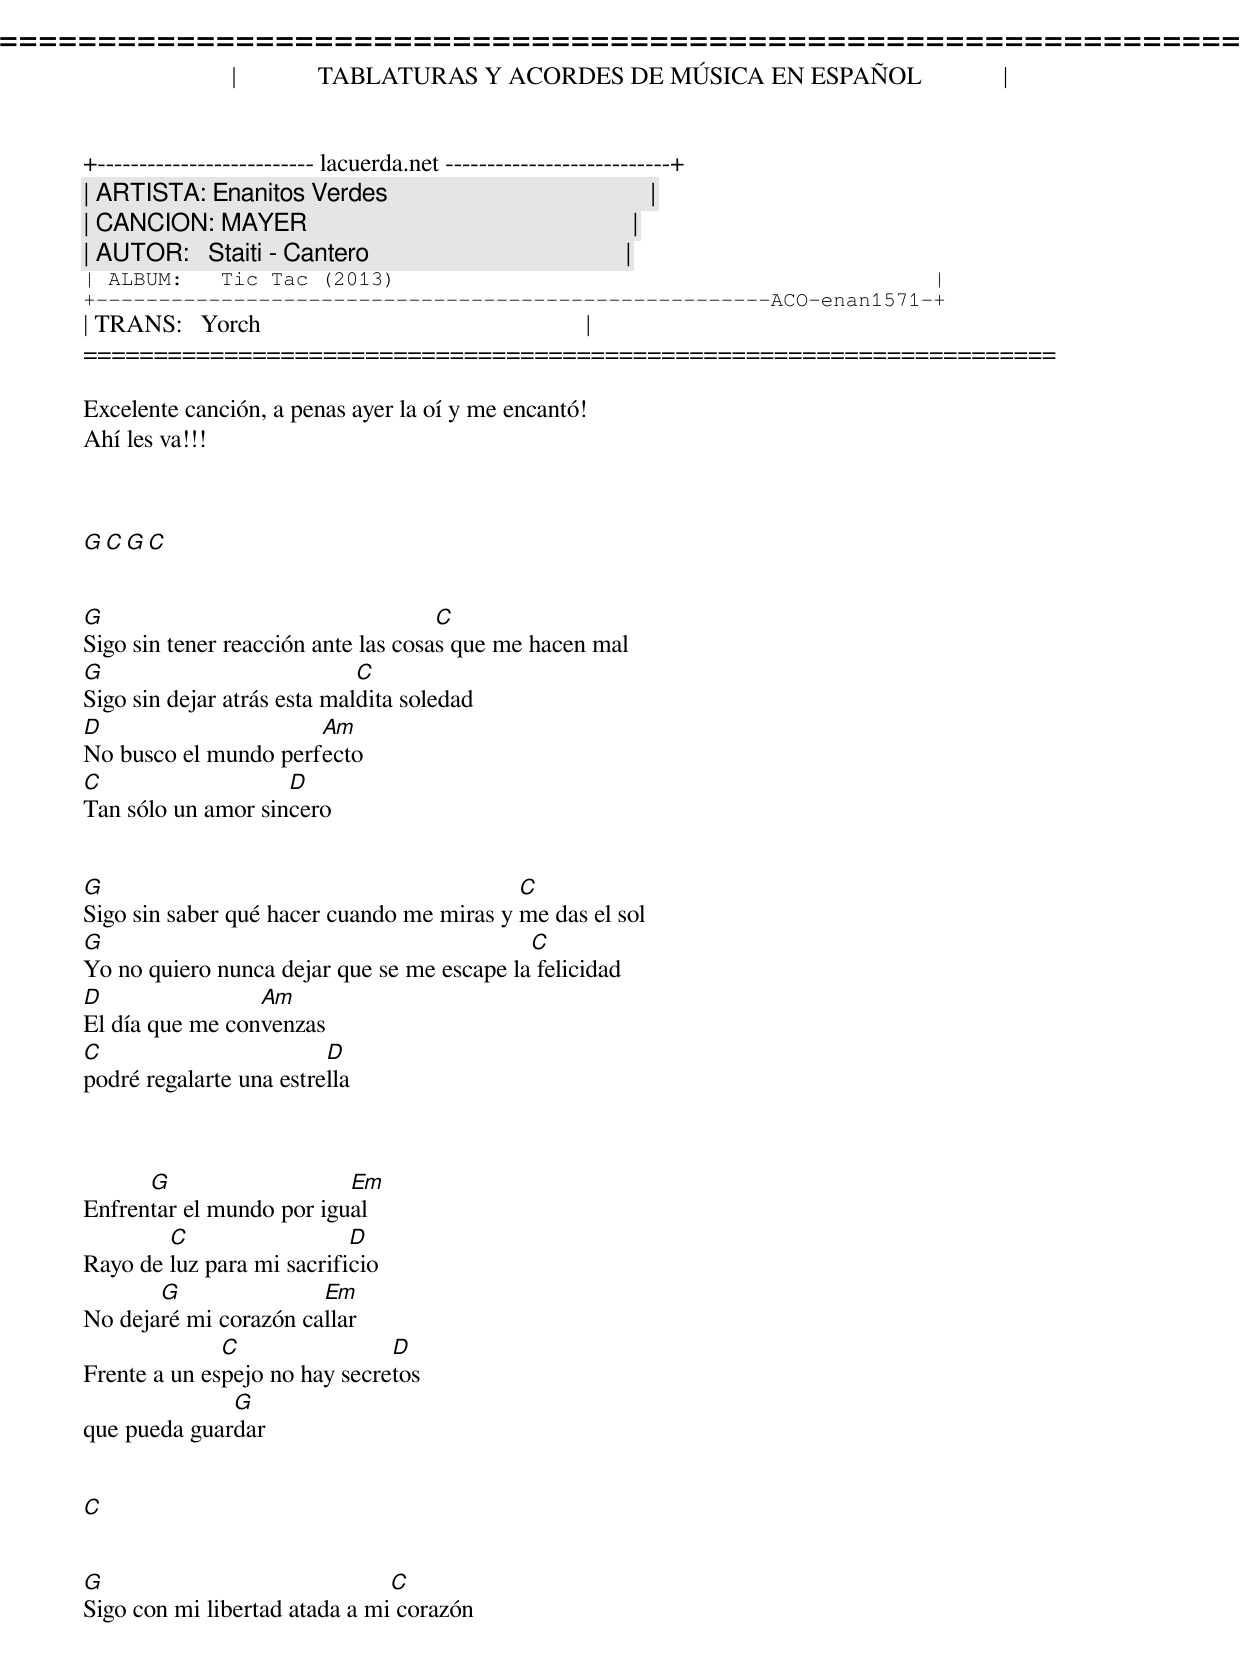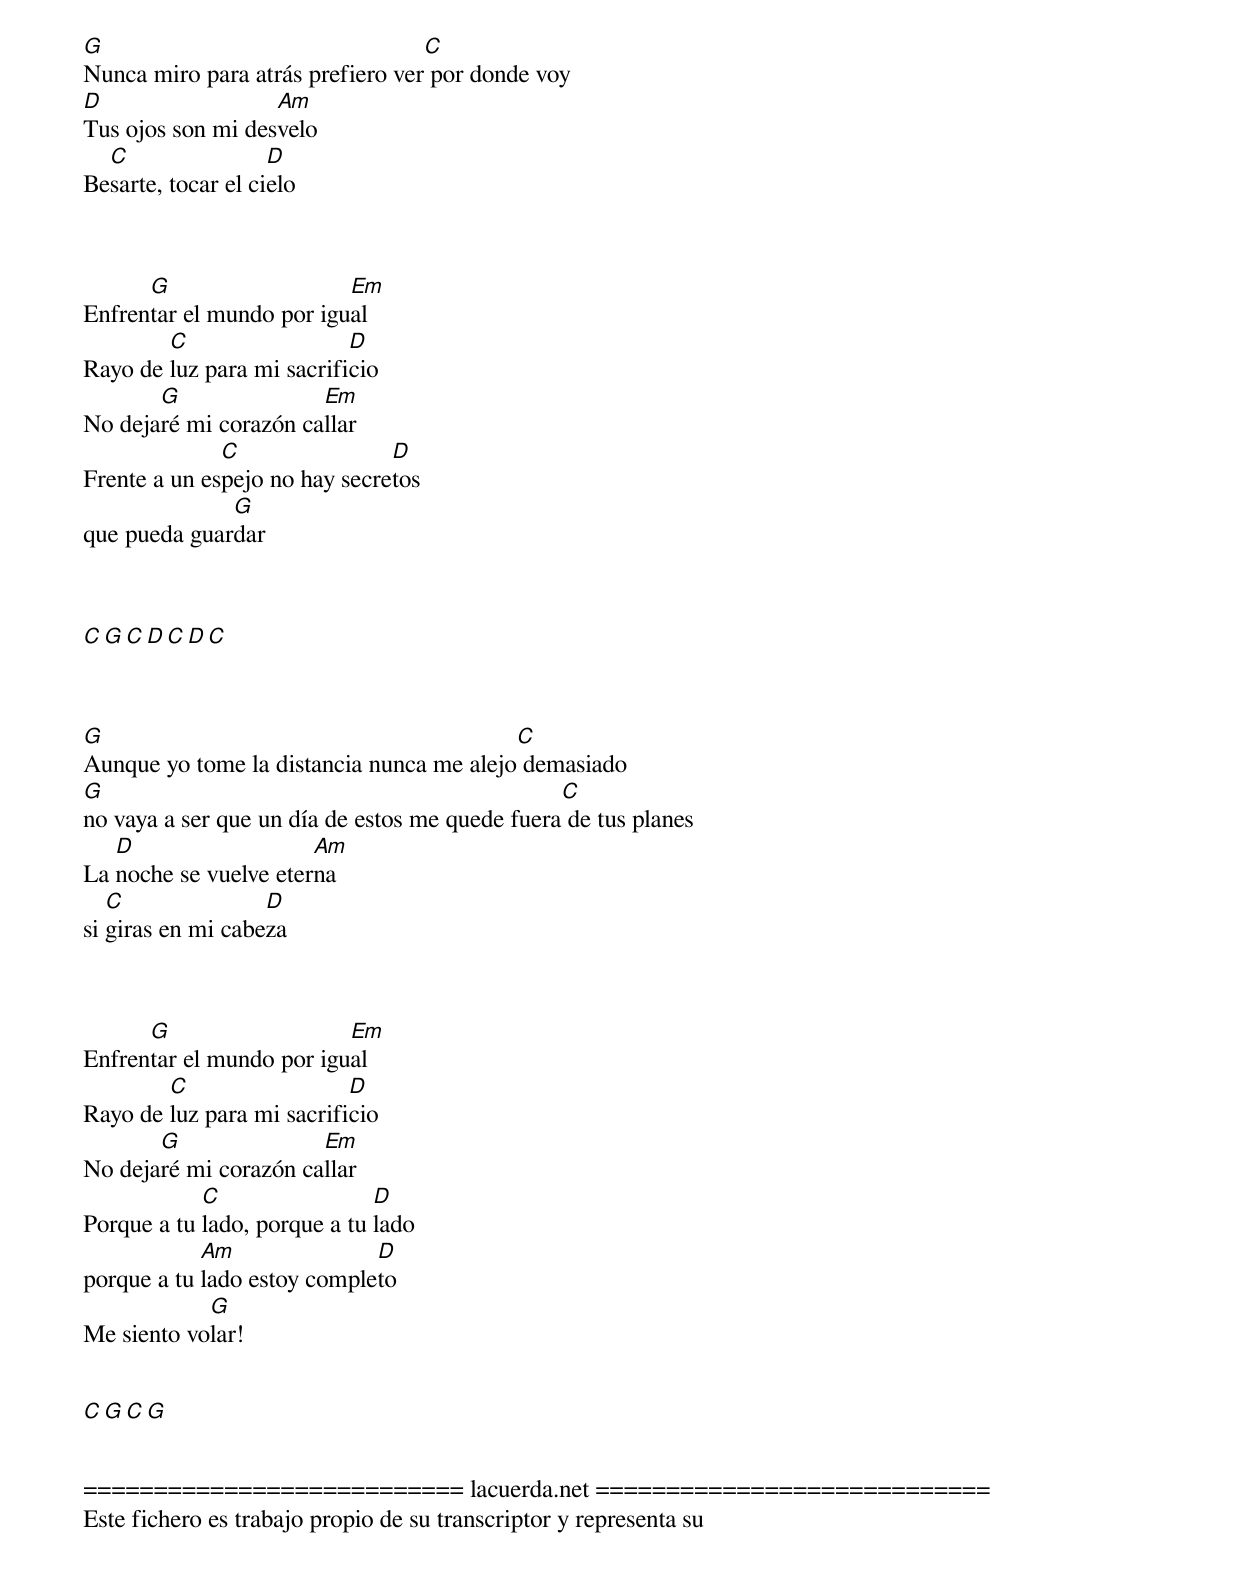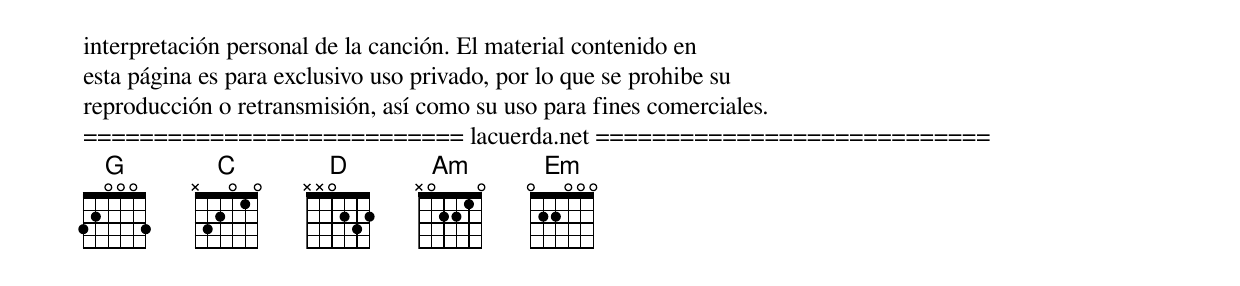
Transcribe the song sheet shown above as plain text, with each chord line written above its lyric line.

=====================================================================
|             TABLATURAS Y ACORDES DE MÚSICA EN ESPAÑOL             |
+-------------------------- lacuerda.net ---------------------------+
| ARTISTA: Enanitos Verdes                                          |
| CANCION: MAYER                                                    |
| AUTOR:   Staiti - Cantero                                         |
| ALBUM:   Tic Tac (2013)                                           |
+------------------------------------------------------ACO-enan1571-+
| TRANS:   Yorch                                                    |
=====================================================================

Excelente canción, a penas ayer la oí y me encantó!
Ahí les va!!!



G C G C


G                                    C
Sigo sin tener reacción ante las cosas que me hacen mal
G                            C
Sigo sin dejar atrás esta maldita soledad
D                     Am
No busco el mundo perfecto
C                   D
Tan sólo un amor sincero


G                                          C
Sigo sin saber qué hacer cuando me miras y me das el sol
G                                           C
Yo no quiero nunca dejar que se me escape la felicidad
D                Am
El día que me convenzas
C                        D
podré regalarte una estrella



      G                   Em
Enfrentar el mundo por igual
        C                  D
Rayo de luz para mi sacrificio
       G               Em
No dejaré mi corazón callar
              C                D
Frente a un espejo no hay secretos
              G
que pueda guardar


C


G                              C
Sigo con mi libertad atada a mi corazón
G                                 C
Nunca miro para atrás prefiero ver por donde voy
D                  Am
Tus ojos son mi desvelo
  C                 D
Besarte, tocar el cielo



      G                   Em
Enfrentar el mundo por igual
        C                  D
Rayo de luz para mi sacrificio
       G               Em
No dejaré mi corazón callar
              C                D
Frente a un espejo no hay secretos
              G
que pueda guardar



C G C D C D C



G                                         C
Aunque yo tome la distancia nunca me alejo demasiado
G                                               C
no vaya a ser que un día de estos me quede fuera de tus planes
   D                   Am
La noche se vuelve eterna
   C               D
si giras en mi cabeza



      G                   Em
Enfrentar el mundo por igual
        C                  D
Rayo de luz para mi sacrificio
       G               Em
No dejaré mi corazón callar
            C                 D
Porque a tu lado, porque a tu lado
            Am               D
porque a tu lado estoy completo
            G
Me siento volar!


C G C G


=========================== lacuerda.net ============================
Este fichero es trabajo propio de su transcriptor y representa su
interpretación personal de la canción. El material contenido en
esta página es para exclusivo uso privado, por lo que se prohibe su
reproducción o retransmisión, así como su uso para fines comerciales.
=========================== lacuerda.net ============================
